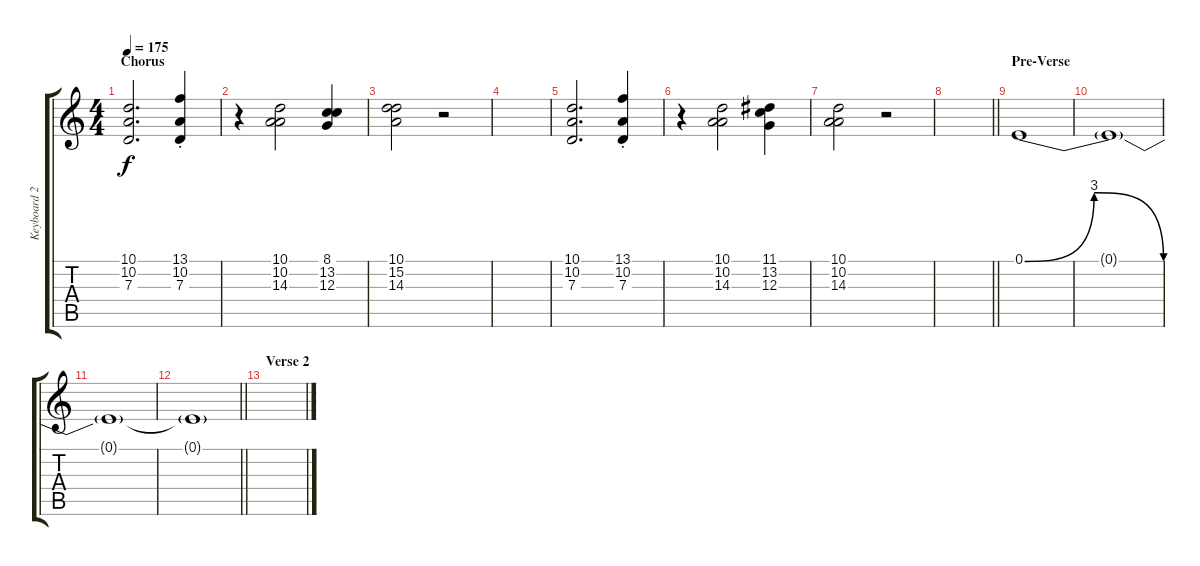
\track ("Keyboard 2" "Keyboard 2") {instrument choiraahs}
\staff {score tabs}
\tuning (E4 B3 G3 D3 A2 E2) {hide}
\ts (4 4)
\section ("" "Chorus")
\tempo 175
\clef g2
\ks c
(10.1 10.2 7.3).2{d dy f} (13.1{st} 10.2 7.3).4 |
r.4 (10.1 10.2 14.3).2 (8.1 13.2 12.3).4 |
(10.1 15.2 14.3).2 r.2 |
|
(10.1 10.2 7.3).2{d} (13.1{st} 10.2 7.3).4 |
r.4 (10.1 10.2 14.3).2 (11.1 13.2 12.3).4 |
(10.1 10.2 14.3).2 r.2 |
\barLineRight lightlight
|
\section ("" "Pre-Verse")
0.1{be (bendrelease 0 0 30 12 30 12 60 0)}.1 |
0.1{t}.1 |
0.1{t}.1 |
\barLineRight lightlight
0.1{t}.1 |
\section ("" "Verse 2")
